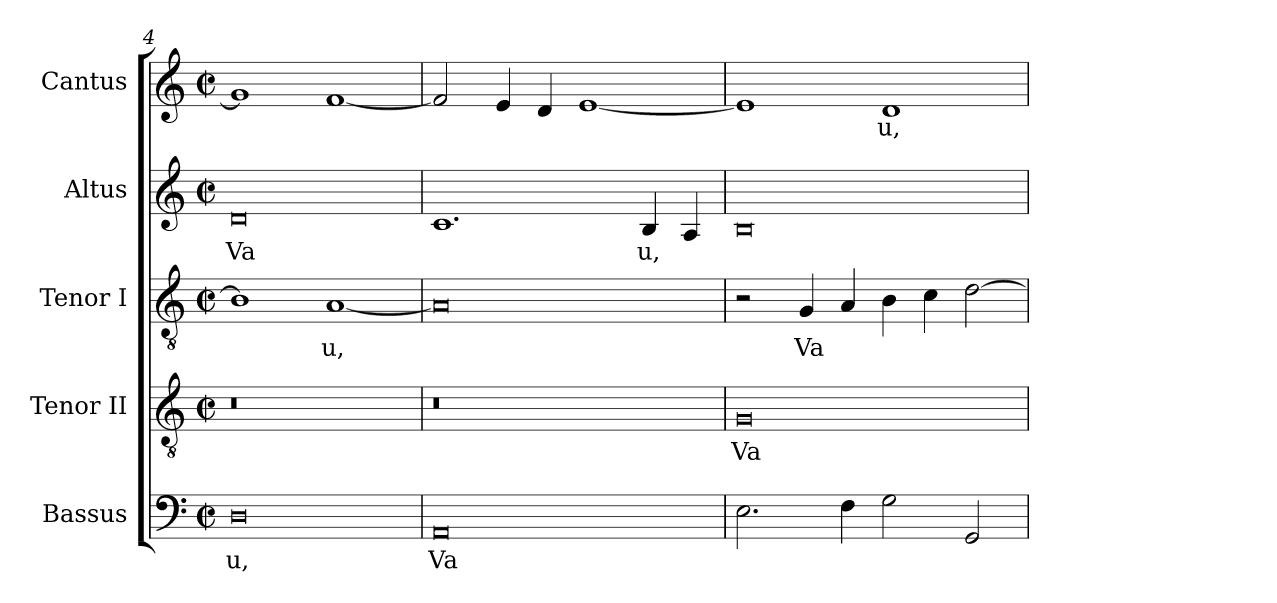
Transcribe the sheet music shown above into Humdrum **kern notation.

**kern	**text	**kern	**text	**kern	**text	**kern	**text	**kern	**text
*part5	*part5	*part4	*part4	*part3	*part3	*part2	*part2	*part1	*part1
*staff5	*staff5	*staff4	*staff4	*staff3	*staff3	*staff2	*staff2	*staff1	*staff1
*I"Bassus	*	*I"Tenor II	*	*I"Tenor I	*	*I"Altus	*	*I"Cantus	*
*clefF4	*	*clefGv2	*	*clefGv2	*	*clefG2	*	*clefG2	*
*M2/2	*	*M2/2	*	*M2/2	*	*M2/2	*	*M2/2	*
*met(c|)	*	*met(c|)	*	*met(c|)	*	*met(c|)	*	*met(c|)	*
=4	=4	=4	=4	=4	=4	=4	=4	=4	=4
!	!LO:LY:b:cj	!	!	!	!	!	!LO:LY:b:cj	!	!
0D	u,	0r	.	1B]	.	0d	Va	1g]	.
!	!	!	!	!	!LO:LY:b:cj	!	!	!	!
.	.	.	.	[<1A	u,	.	.	[<1f	.
=5	=5	=5	=5	=5	=5	=5	=5	=5	=5
!	!LO:LY:b:cj	!	!	!	!	!	!	!	!
0AA	Va	0r	.	0A]	.	1.c	.	2f/]	.
.	.	.	.	.	.	.	.	4e/	.
.	.	.	.	.	.	.	.	4d/	.
.	.	.	.	.	.	.	.	[<1e	.
!	!	!	!	!	!	!	!LO:LY:b:cj	!	!
.	.	.	.	.	.	4B/	u,	.	.
.	.	.	.	.	.	4A/	.	.	.
=6	=6	=6	=6	=6	=6	=6	=6	=6	=6
!	!	!	!LO:LY:b:cj	!	!	!	!	!	!
2.E\	.	0G	Va-	2r	.	0B	.	1e]	.
!	!	!	!	!	!LO:LY:b	!	!	!	!
.	.	.	.	4G/	Va	.	.	.	.
4F\	.	.	.	4A/	.	.	.	.	.
!	!	!	!	!	!	!	!	!	!LO:LY:b:cj
2G\	.	.	.	4B\	.	.	.	1d	-u,
.	.	.	.	4c\	.	.	.	.	.
2GG/	.	.	.	[>2d\	.	.	.	.	.
=	=	=	=	=	=	=	=	=	=
*-	*-	*-	*-	*-	*-	*-	*-	*-	*-
